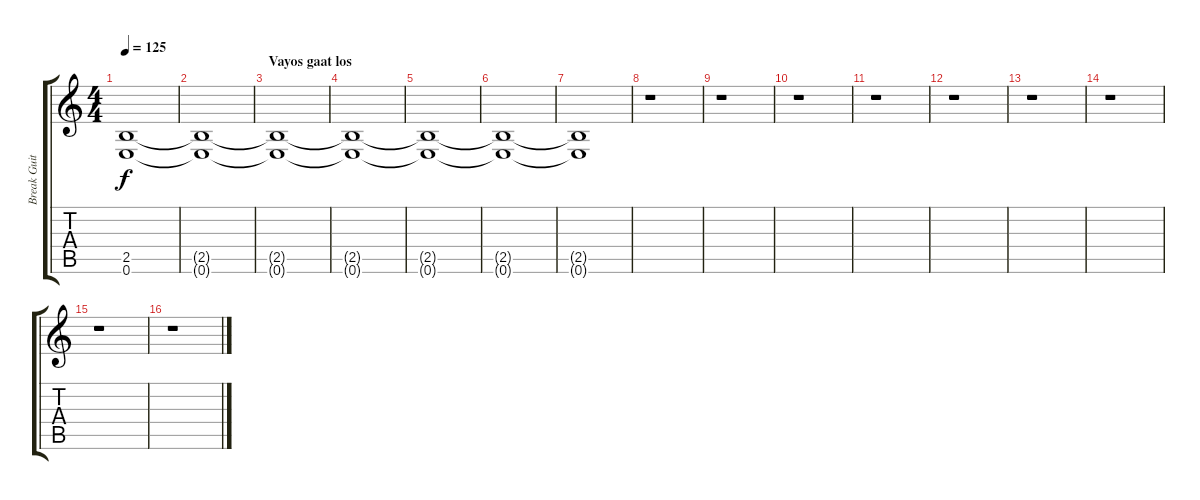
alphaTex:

\track ("Break Guitar (Laurens)" "Break Guit") {instrument distortionguitar}
\staff {score tabs}
\tuning (E4 B3 G3 D3 A2 E2) {hide}
\ts (4 4)
\tempo 125
\clef g2
\ks c
(2.5{t} 0.6{t}).1{dy f volume 10} |
(2.5{t} 0.6{t}).1{volume 7} |
\section ("" "Vayos gaat los")
(2.5{t} 0.6{t}).1{volume 4} |
(2.5{t} 0.6{t}).1{volume 2} |
(2.5{t} 0.6{t}).1{volume 1} |
(2.5{t} 0.6{t}).1 |
(2.5{t} 0.6{t}).1 |
r.1 |
r.1 |
r.1 |
r.1 |
r.1 |
r.1 |
r.1 |
r.1 |
r.1
